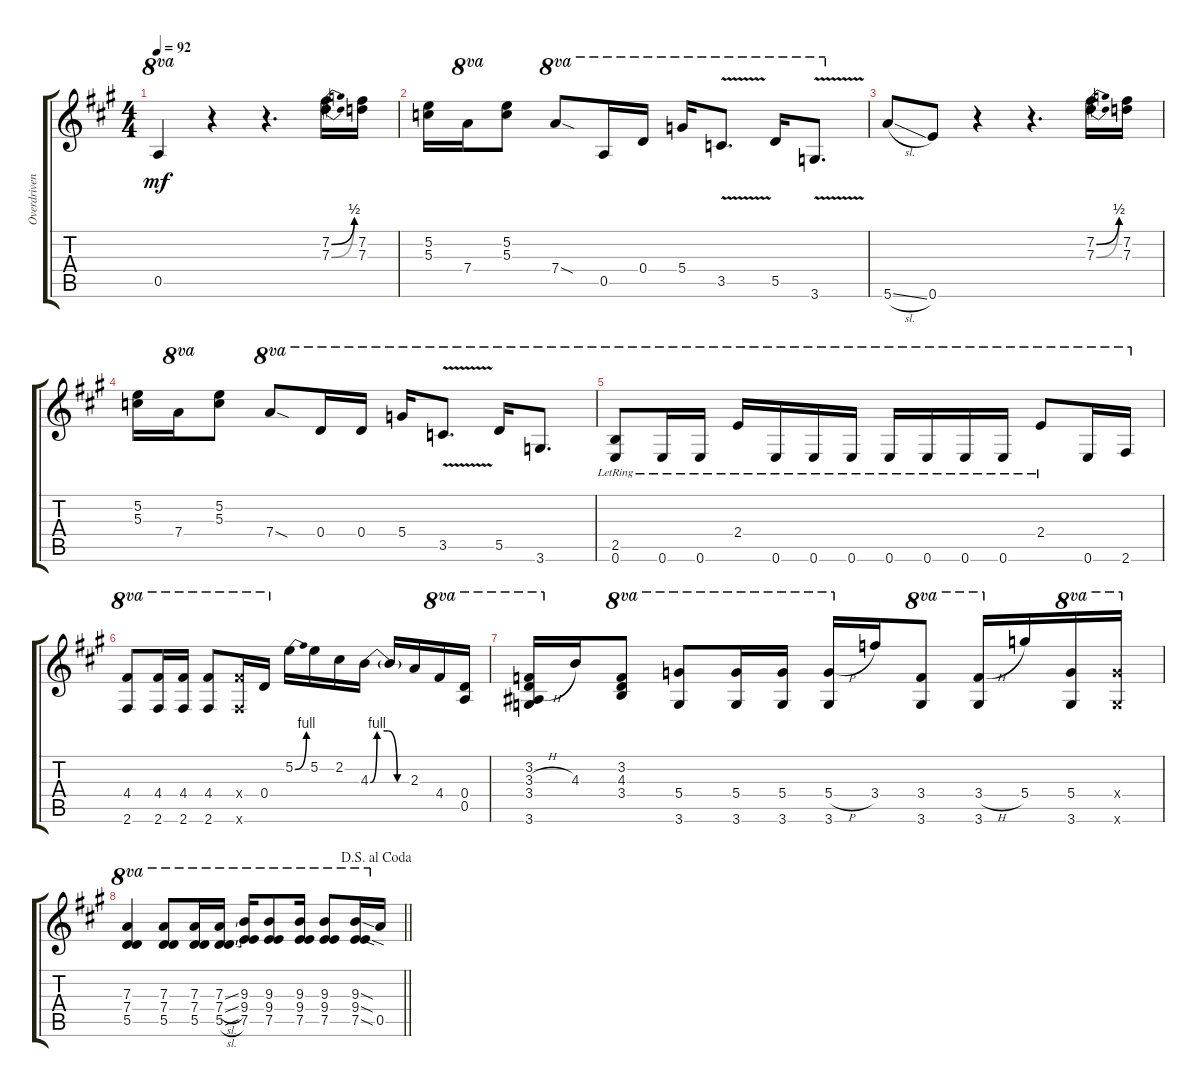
\track ("Overdriven Gtr. (Johnny Winter)" "Overdriven") {instrument overdrivenguitar}
\staff {score tabs}
\tuning (E4 B3 G3 D4 A3 E3) {hide}
\ts (4 4)
\tempo 92
\clef g2
\ks a
0.5.4{ot 8va dy mf} r.4 r.4{d} (7.2{be (bend 0 0 60 2)} 7.3{be (bend 0 0 60 2)}).16 (7.2 7.3).16 |
(5.2 5.3).16 7.4.16{ot 8va} (5.2 5.3).8 7.4{sod}.8{ot 8va} 0.5.16{ot 8va} 0.4.16{ot 8va} 5.4.16{ot 8va} 3.5{v}.8{d ot 8va} 5.5.16{ot 8va} 3.6{v}.8{d ot 8va} |
5.6{sl}.8 0.6.8 r.4 r.4{d} (7.2{be (bend 0 0 60 2)} 7.3{be (bend 0 0 60 2)}).16 (7.2 7.3).16 |
(5.2 5.3).16 7.4.16{ot 8va} (5.2 5.3).8 7.4{sod}.8{ot 8va} 0.4.16{ot 8va} 0.4.16{ot 8va} 5.4.16{ot 8va} 3.5{v}.8{d ot 8va} 5.5.16{ot 8va} 3.6.8{d ot 8va} |
(2.5{lr} 0.6{lr}).8{ot 8va} 0.6{lr}.16{ot 8va} 0.6{lr}.16{ot 8va} 2.4{lr}.16{ot 8va} 0.6{lr}.16{ot 8va} 0.6{lr}.16{ot 8va} 0.6{lr}.16{ot 8va} 0.6{lr}.16{ot 8va} 0.6{lr}.16{ot 8va} 0.6{lr}.16{ot 8va} 0.6{lr}.16{ot 8va} 2.4{lr}.8{ot 8va} 0.6.16{ot 8va} 2.6.16{ot 8va} |
(4.4 2.6).8{ot 8va} (4.4 2.6).16{ot 8va} (4.4 2.6).16{ot 8va} (4.4 2.6).8{ot 8va} (4.4{x} 2.6{x}).16{ot 8va} 0.4.16{ot 8va} 5.2{be (bend 0 0 60 4)}.16 5.2.16 2.2.16 4.3{be (custom 0 0 10 4 25 4 40 0 60 0)}.16 4.3{t}.16 2.3.16 4.4.16{ot 8va} (0.4 0.5).16{ot 8va} |
(3.2 3.3{h} 3.4 3.6).16{ot 8va} 4.3.16 (3.2 4.3 3.4).8{ot 8va} (5.4 3.6).8{ot 8va} (5.4 3.6).16{ot 8va} (5.4 3.6).16{ot 8va} (5.4{h} 3.6).16{ot 8va} 3.4.16 (3.4 3.6).8{ot 8va} (3.4{h} 3.6).16{ot 8va} 5.4.16 (5.4 3.6).16{ot 8va} (5.4{x} 3.6{x}).16{ot 8va} |
\jump dalsegnoalcoda
\barLineRight lightlight
(7.3 7.4 5.5).4{ot 8va} (7.3 7.4 5.5).8{ot 8va} (7.3 7.4 5.5).16{ot 8va} (7.3{sl} 7.4{sl} 5.5{sl}).16{ot 8va} (9.3 9.4 7.5).16{ot 8va} (9.3 9.4 7.5).8{ot 8va} (9.3 9.4 7.5).16{ot 8va} (9.3 9.4 7.5).8{ot 8va} (9.3{sod} 9.4{sod} 7.5{sod}).16{ot 8va} 0.5.16
